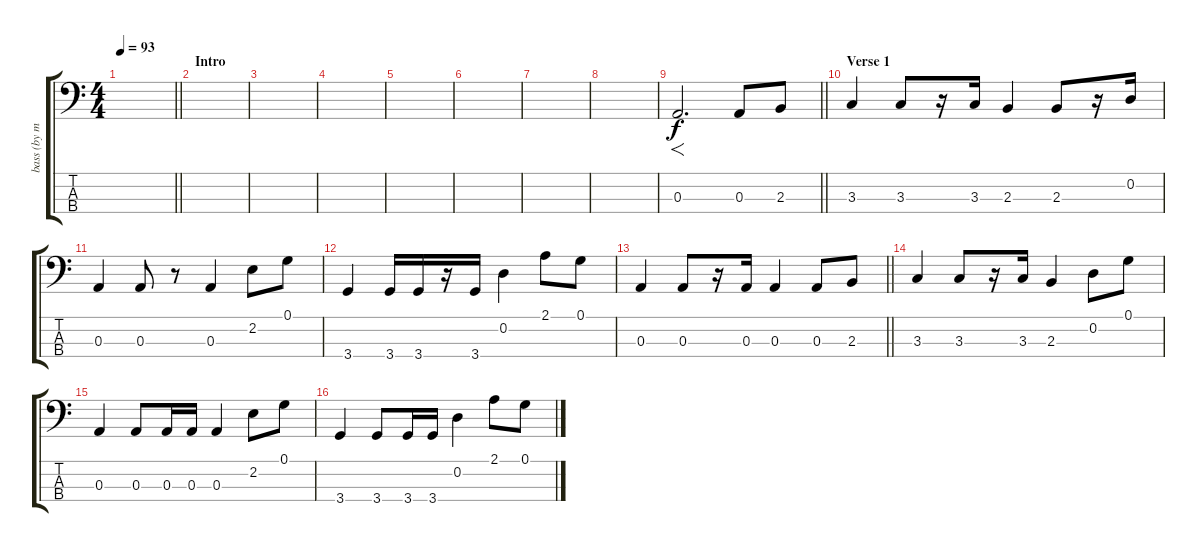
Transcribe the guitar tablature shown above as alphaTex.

\track ("bass (by maxor)" "bass (by m") {instrument electricbassfinger}
\staff {score tabs}
\tuning (G2 D2 A1 E1) {hide}
\ts (4 4)
\tempo 93
\clef f4
\barLineRight lightlight
\ks c
|
\section ("" "Intro")
|
|
|
|
|
|
|
\barLineRight lightlight
0.3.2{f d} 0.3.8 2.3.8 |
\section ("" "Verse 1")
3.3.4 3.3.8 r.16 3.3.16 2.3.4 2.3.8 r.16 0.2.16 |
0.3.4 0.3.8 r.8 0.3.4 2.2.8 0.1.8 |
3.4.4 3.4.16 3.4.16 r.16 3.4.16 0.2.4 2.1.8 0.1.8 |
\barLineRight lightlight
0.3.4 0.3.8 r.16 0.3.16 0.3.4 0.3.8 2.3.8 |
3.3.4 3.3.8 r.16 3.3.16 2.3.4 0.2.8 0.1.8 |
0.3.4 0.3.8 0.3.16 0.3.16 0.3.4 2.2.8 0.1.8 |
3.4.4 3.4.8 3.4.16 3.4.16 0.2.4 2.1.8 0.1.8
